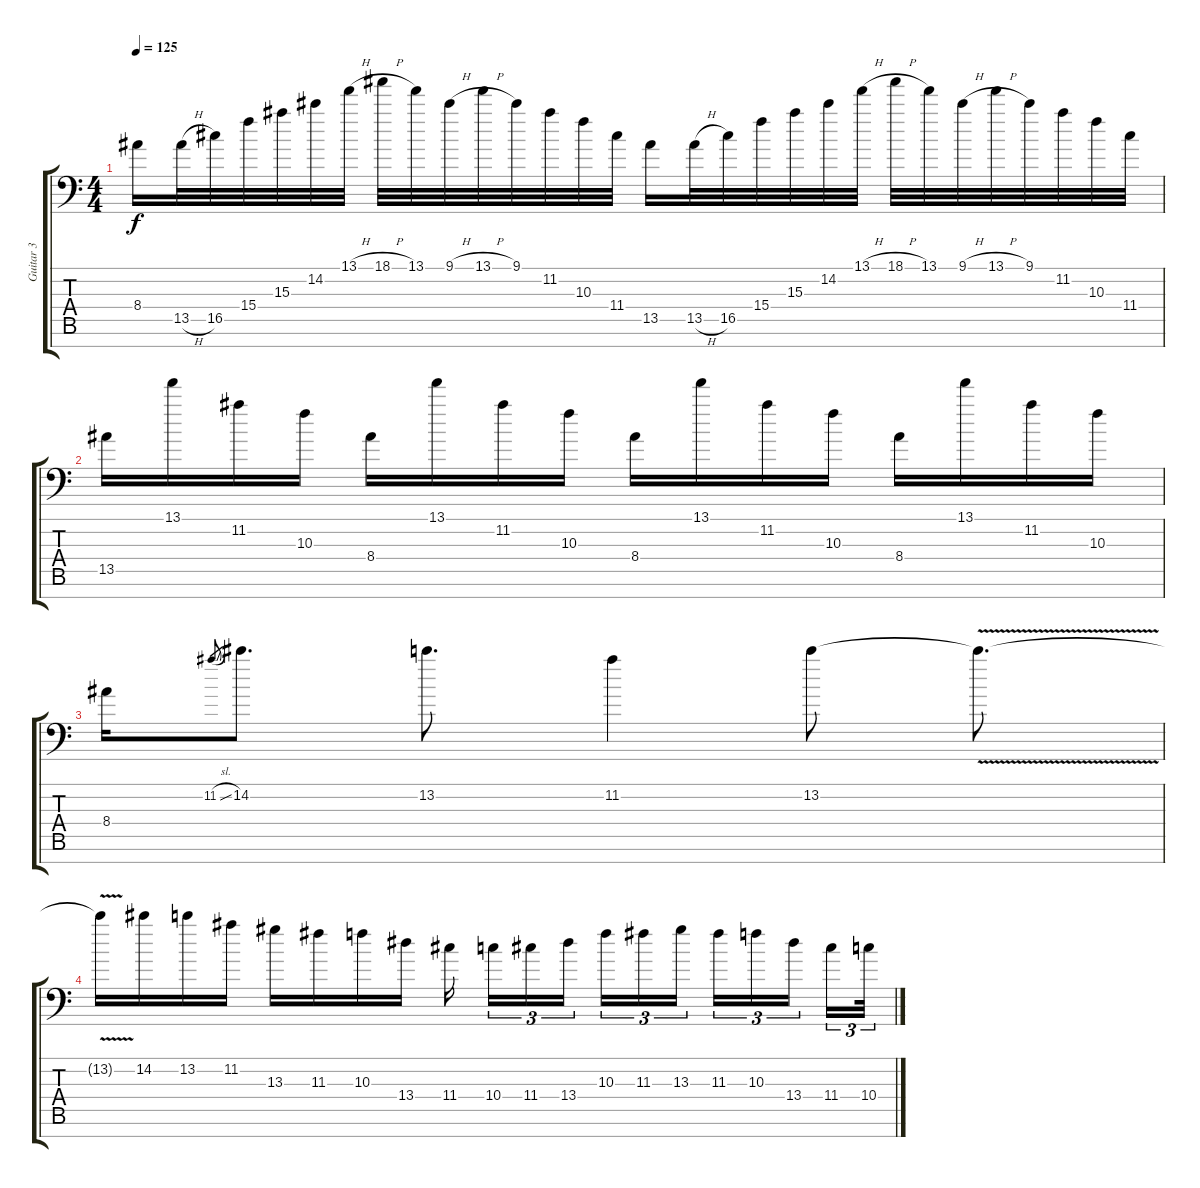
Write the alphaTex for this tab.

\track ("Guitar 3" "Guitar 3") {instrument overdrivenguitar}
\staff {score tabs}
\tuning (E4 B3 G3 D3 A2 E2 A1) {hide}
\ts (4 4)
\tempo 125
\clef f4
\ks c
8.4.16{dy f} 13.5{h}.32 16.5.32 15.4.32 15.3.32 14.2.32 13.1{h}.32 18.1{h}.32 13.1.32 9.1{h}.32 13.1{h}.32 9.1.32 11.2.32 10.3.32 11.4.32 13.5.16 13.5{h}.32 16.5.32 15.4.32 15.3.32 14.2.32 13.1{h}.32 18.1{h}.32 13.1.32 9.1{h}.32 13.1{h}.32 9.1.32 11.2.32 10.3.32 11.4.32 |
13.5.16 13.1.16 11.2.16 10.3.16 8.4.16 13.1.16 11.2.16 10.3.16 8.4.16 13.1.16 11.2.16 10.3.16 8.4.16 13.1.16 11.2.16 10.3.16 |
8.4.16 11.2{sl}.8{gr} 14.2.8{d} 13.2.8{d} 11.2.4 13.2.8 13.2{v t}.8{d} |
13.2{t}.16 14.2.16 13.2.16 11.2.16 13.3.16 11.3.16 10.3.16 13.4.16 11.4.16{beam splitsecondary} 10.4.16{tu (3 2)} 11.4.16{tu (3 2)} 13.4.16{tu (3 2) beam splitsecondary} 10.3.16{tu (3 2)} 11.3.16{tu (3 2)} 13.3.16{tu (3 2) beam splitsecondary} 11.3.16{tu (3 2)} 10.3.16{tu (3 2)} 13.4.16{tu (3 2) beam splitsecondary} 11.4.16{tu (3 2)} 10.4.32{tu (3 2)}
